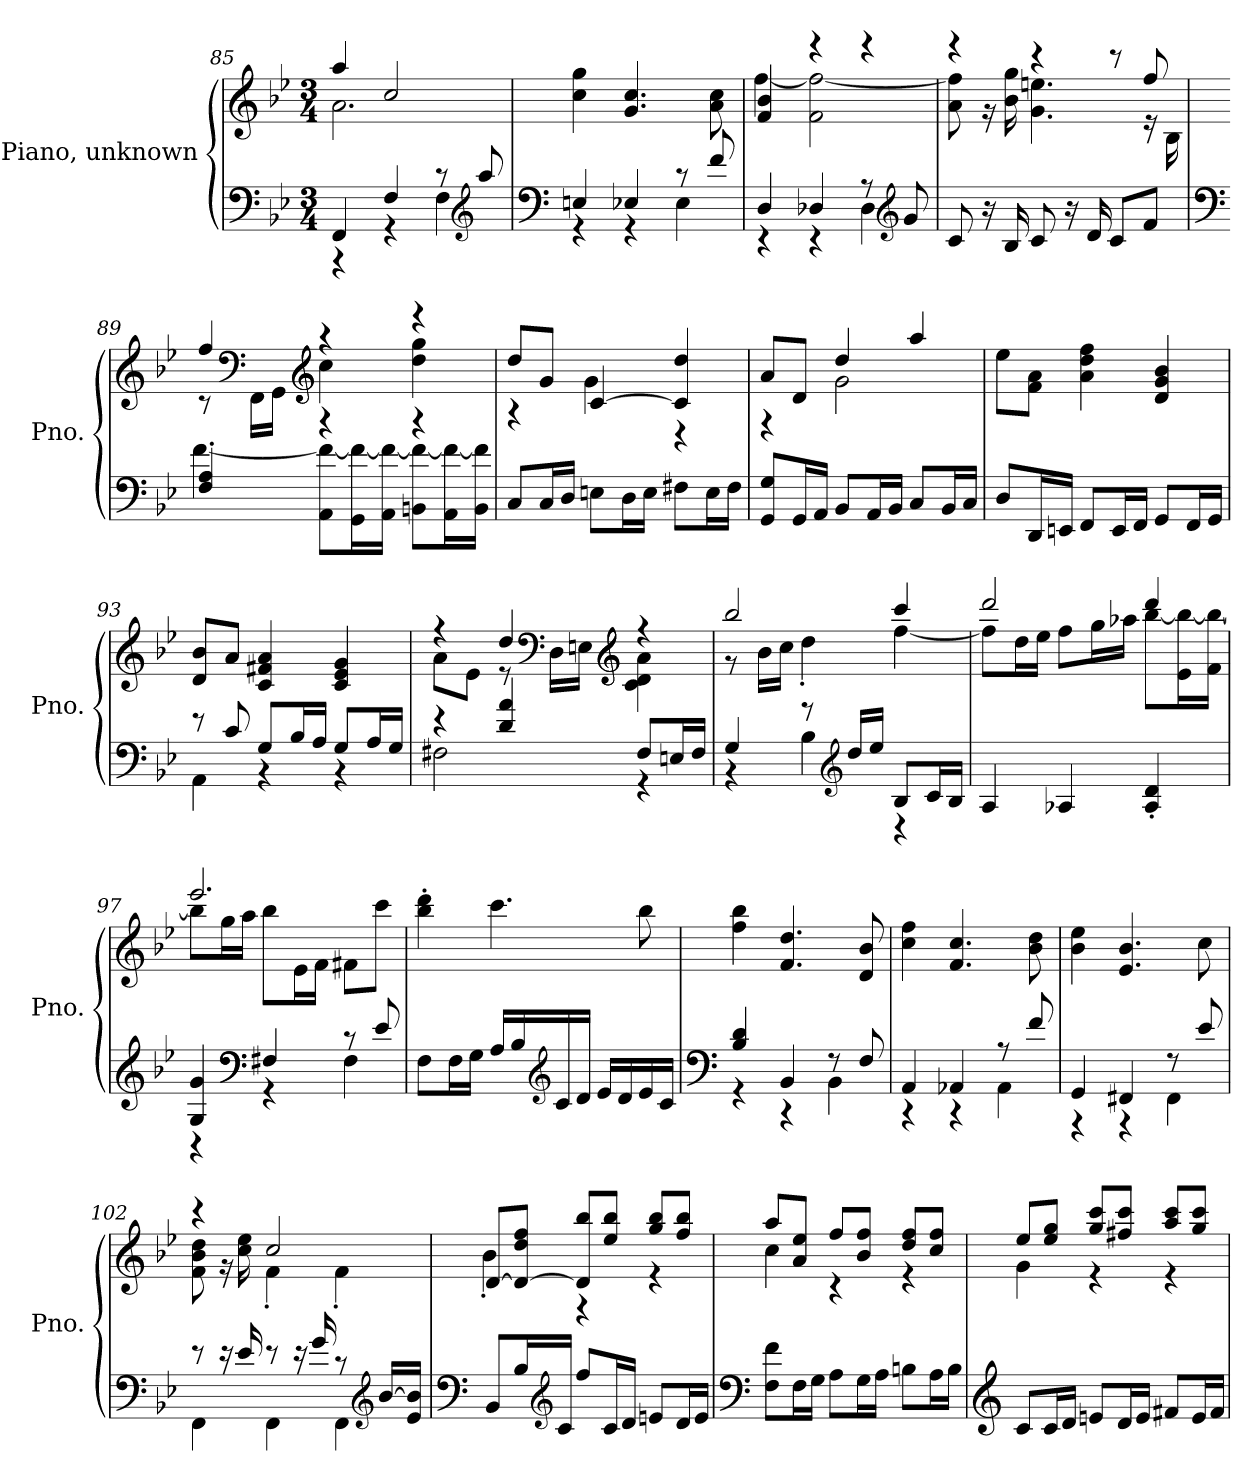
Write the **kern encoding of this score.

**kern	**kern
*part1	*part1
*staff2	*staff1
*I"Piano, unknown	*
*I'Pno.	*
*clefF4	*clefG2
*k[b-e-]	*k[b-e-]
*M3/4	*M3/4
=85	=85
*^	*^
4FF/	4r	4aa/	2.a\
4F/	4r	2cc/	.
8r	4F\	.	.
*clefG2	*	*	*
8aa/	.	.	.
*	*	*v	*v
=86	=86	=86
*clefF4	*	*
4En/	4r	4cc\ 4gg\
4E-X/	4r	4.g/ 4.cc/
8r	4E-\	.
8f/	.	8a\ 8cc\
=87	=87	=87
*	*	*^
4D/	4r	4f/ 4b-/	[4ff\
4D-X/	4r	4r	2f\ 2ff\_
8r	4D-\	4r	.
*clefG2	*	*	*
8g/	.	.	.
*v	*v	*	*
!!LO:PB:g=z	!!
=88	=88	=88
8c/	4r	8a\ 8ff\]
16r	.	16r
16B-/	.	16b-\ 16gg\
8c/	4r	4.g\ 4.een\
16r	.	.
16d/	.	.
8c/L	8r	.
8f/J	8ff/	16r
.	.	16B-\
=89	=89	=89
*clefF4	*	*
*^	*	*
4F/' 4A/'	[4f\	4ff/	8r
*	*	*clefF4	*
.	.	.	16FF\LL
.	.	.	16GG\JJ
*	*	*clefG2	*
4r	8AA\ 8f\_L	4r	4cc\
.	16GG\ 16f\_L	.	.
.	16AA\ 16f\_JJ	.	.
4r	8BBn\ 8f\_L	4r	4dd\ 4gg\
.	16AA\ 16f\_L	.	.
.	16BB\ 16f\]JJ	.	.
*v	*v	*	*
=90	=90	=90
8C/L	8dd/L	4r
16C/L	8g/J	.
16D/JJ	.	.
8En\L	[4c/	4g\
16D\L	.	.
16E\JJ	.	.
8F#X\L	4c/] 4dd/	4r
16E\L	.	.
16F#\JJ	.	.
!!LO:LB:g=z	!!
=91	=91	=91
8GG/ 8G/L	8a/L	4r
16GG/L	8d/J	.
16AA/JJ	.	.
8BB-/L	4dd/	2g\
16AA/L	.	.
16BB-/JJ	.	.
8C/L	4aa/	.
16BB-/L	.	.
16C/JJ	.	.
*	*v	*v
=92	=92
8D/L	8ee-\L
16DD/L	8f\ 8a\J
16EEn/JJ	.
8FF/L	4a\ 4dd\ 4ff\
16EE/L	.
16FF/JJ	.
8GG/L	4d/ 4g/ 4b-/
16FF/L	.
16GG/JJ	.
=93	=93
*^	*
8r	4AA\	8d/ 8b-/L
8c/	.	8a/J
8G/L	4r	4c/ 4f#X/ 4a/
16B-/L	.	.
16A/JJ	.	.
8G/L	4r	4c/ 4e-/ 4g/
16A/L	.	.
16G/JJ	.	.
=94	=94	=94
*	*	*^
4r	2F#X\	4r	8a\L
.	.	.	8e-\J
4d/ 4a/	.	4dd/	8r
*	*	*clefF4	*
.	.	.	16D\LL
.	.	.	16En\JJ
*	*	*clefG2	*
8F#/L	4r	4r	4c\ 4d\ 4a\
16En/L	.	.	.
16F#/JJ	.	.	.
!!LO:LB:g=z	!!
=95	=95	=95	=95
4G/	4r	2bb-/	8r
.	.	.	16b-\LL
.	.	.	16cc\JJ
8r	4B-\	.	4dd'\
*clefG2	*	*	*
16dd/LL	.	.	.
16ee-/JJ	.	.	.
8B-/L	4r	4ccc/	[4ff\
16c/L	.	.	.
16B-/JJ	.	.	.
*v	*v	*	*
=96	=96	=96
4A/	2ddd/	8ff\L]
.	.	16dd\L
.	.	16ee-\JJ
4A-X/	.	8ff\L
.	.	16gg\L
.	.	16aa-X\JJ
4A-/' 4d/'	4ddd/	[8bb-\L
.	.	16e-\ 16bb-\_L
.	.	16f\ 16bb-\_JJ
=97	=97	=97
*^	*	*
4G/ 4g/	4r	2.eee-/	8bb-\L]
.	.	.	16gg\L
.	.	.	16aa\JJ
*clefF4	*	*	*
4F#X/	4r	.	8bb-\L
.	.	.	16e-\L
.	.	.	16f\JJ
8r	4F#\	.	8f#X\L
8e-/	.	.	8ccc\J
*v	*v	*	*
*	*v	*v
!!LO:LB:g=z
=98	=98
8F\L	4bb-\' 4ddd\'
16F\L	.
16G\JJ	.
16A/LL	4.ccc\
16B-/	.
*clefG2	*
16c/	.
16d/JJ	.
16e-/LL	.
16d/	.
16e-/	8bb-\
16c/JJ	.
=99	=99
*clefF4	*
*^	*
4B-/ 4d/	4r	4ff\ 4bb-\
4BB-/	4r	4.f/ 4.dd/
8r	4BB-\	.
8F/	.	8d/ 8b-/
=100	=100	=100
4AA/	4r	4cc\ 4ff\
4AA-X/	4r	4.f/ 4.cc/
8r	4AA-\	.
8f/	.	8b-\ 8dd\
=101	=101	=101
4GG/	4r	4b-\ 4ee-\
4FF#X/	4r	4.e-/ 4.b-/
8r	4FF#\	.
8e-/	.	8cc\
=102	=102	=102
*	*	*^
8r	4FF\	4r	8f\ 8b-\ 8dd\
16r	.	.	16r
16e-/	.	.	16cc\ 16ee-\
8r	4FF\	2cc/	4f'\
16r	.	.	.
16g/	.	.	.
8r	4FF\	.	4f'\
*clefG2	*	*	*
[16b-/LL	.	.	.
16e-/ 16b-/]JJ	.	.	.
*v	*v	*	*
!!LO:LB:g=z	!!
=103	=103	=103
*clefF4	*	*
8BB-/L	[8d/L	4b-'\
16B-/L	8d/_ 8dd/ 8ff/J	.
*clefG2	*	*
16c/JJ	.	.
8ff/L	8d/] 8bb-/L	4r
16c/L	8ee-/ 8bb-/J	.
16d/JJ	.	.
8en/L	8gg/ 8bb-/L	4r
16d/L	8ff/ 8bb-/J	.
16e/JJ	.	.
=104	=104	=104
*clefF4	*	*
8F\ 8f\L	8aa/L	4cc\
16F\L	8a/ 8ee-/J	.
16G\JJ	.	.
8A\L	8ff/L	4r
16G\L	8b-/ 8ff/J	.
16A\JJ	.	.
8Bn\L	8dd/ 8ff/L	4r
16A\L	8cc/ 8ff/J	.
16B\JJ	.	.
=105	=105	=105
*clefG2	*	*
8c/L	8ee-/L	4g\
16c/L	8ee-/ 8gg/J	.
16d/JJ	.	.
8en/L	8gg/ 8ccc/L	4r
16d/L	8ff#X/ 8ccc/J	.
16e/JJ	.	.
8f#X/L	8aa/ 8ccc/L	4r
16e/L	8gg/ 8ccc/J	.
16f#/JJ	.	.
*	*v	*v
=	=
*-	*-
